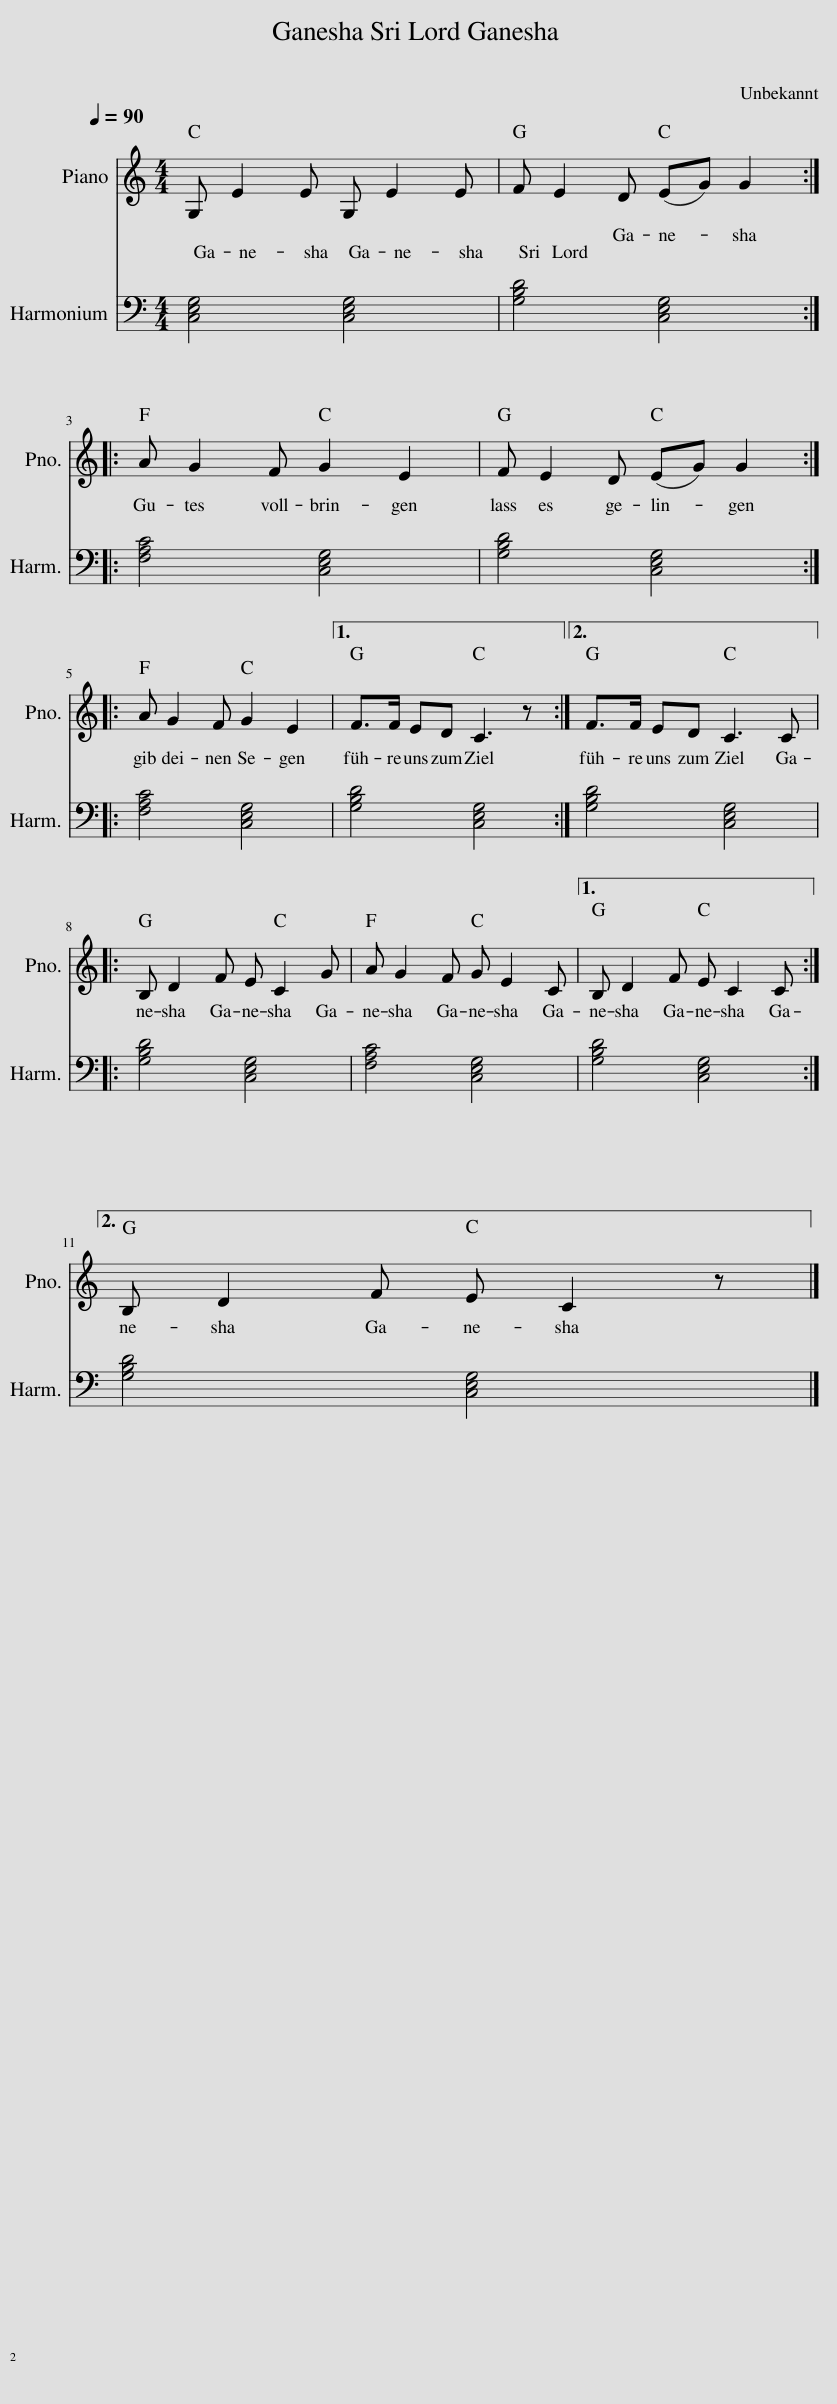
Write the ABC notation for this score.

X:1
%%score 1 2 3 4
L:1/8
Q:1/4=90
M:4/4
I:linebreak $
K:C
V:1 treble
V:2 treble+8
V:3 treble
V:4 bass
V:1
 G, E2 E G, E2 E | F E2 D (EG) G2 ::$ A G2 F G2 E2 | F E2 D (EG) G2 ::$ A G2 F G2 E2 |1 %5
 F>F ED C3 z :|2 F>F ED C3 C |:$ B, D2 F E C2 G | A G2 F G E2 C |1 B, D2 F E C2 C :|2$ %10
 B, D2 F E C2 z |] %11
V:2
 G, E2 E G, E2 E | F E2 D (E G) G2 ::$ A G2 F G2 E2 | F E2 D (E G) G2 ::$ A G2 F G2 E2 |1 %5
 F3/2 F/ E D C3 z :|2 F3/2 F/ E D C3 C |:$ B, D2 F E C2 G | A G2 F G E2 C |1 B, D2 F E C2 C :|2$ %10
 B, D2 F E C2 z |] %11
V:3
 G, E2 E G, E2 E | F E2 D (E G) G2 ::$ A G2 F G2 E2 | F E2 D (E G) G2 ::$ A G2 F G2 E2 |1 %5
 F3/2 F/ E D C3 z :|2 F3/2 F/ E D C3 C |:$ B, D2 F E C2 G | A G2 F G E2 C |1 B, D2 F E C2 C :|2$ %10
 B, D2 F E C2 z |] %11
V:4
 [C,E,G,]4 [C,E,G,]4 | [G,B,D]4 [C,E,G,]4 ::$ [F,A,C]4 [C,E,G,]4 | [G,B,D]4 [C,E,G,]4 ::$ [F,A,C]4 [C,E,G,]4 |1 %5
 [G,B,D]4 [C,E,G,]4 :|2 [G,B,D]4 [C,E,G,]4 |:$ [G,B,D]4 [C,E,G,]4 | [F,A,C]4 [C,E,G,]4 |1 [G,B,D]4 [C,E,G,]4 :|2$ %10
 [G,B,D]4 [C,E,G,]4 |] %11
